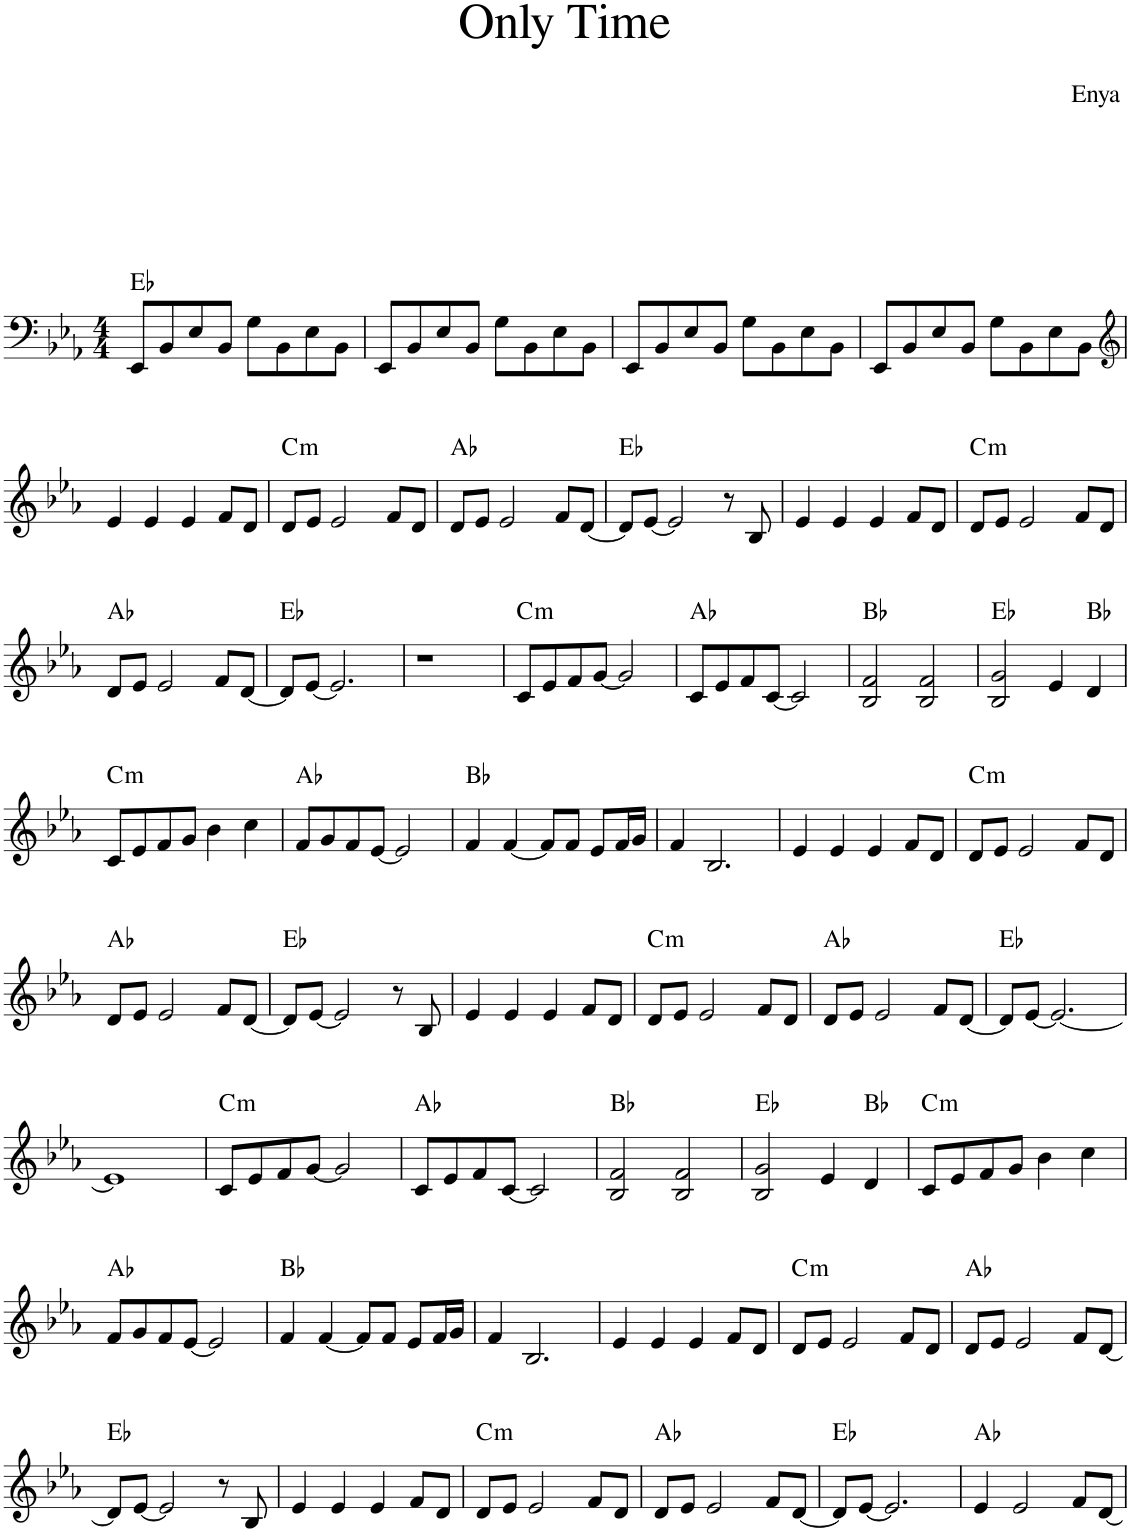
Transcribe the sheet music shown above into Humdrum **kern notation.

**kern	**harte
*part1	*part1
*staff1	*
*I"Piano	*
*I'Pno.	*
*clefF4	*
*k[b-e-a-]	*
*M4/4	*
=1	=1
8EE-/L	Eb:maj
8BB-/	.
8E-/	.
8BB-/J	.
8G\L	.
8BB-\	.
8E-\	.
8BB-\J	.
=2	=2
8EE-/L	.
8BB-/	.
8E-/	.
8BB-/J	.
8G\L	.
8BB-\	.
8E-\	.
8BB-\J	.
=3	=3
8EE-/L	.
8BB-/	.
8E-/	.
8BB-/J	.
8G\L	.
8BB-\	.
8E-\	.
8BB-\J	.
=4	=4
8EE-/L	.
8BB-/	.
8E-/	.
8BB-/J	.
8G\L	.
8BB-\	.
8E-\	.
8BB-\J	.
!!LO:LB:g=z
=5	=5
*clefG2	*
4e-/	.
4e-/	.
4e-/	.
8f/L	.
8d/J	.
=6	=6
!	!LO:H:kt=m
8d/L	C:min
8e-/J	.
2e-/	.
8f/L	.
8d/J	.
=7	=7
8d/L	Ab:maj
8e-/J	.
2e-/	.
8f/L	.
[8d/J	.
=8	=8
8d/L]	Eb:maj
[8e-/J	.
2e-/]	.
8r	.
8B-/	.
=9	=9
4e-/	.
4e-/	.
4e-/	.
8f/L	.
8d/J	.
=10	=10
!	!LO:H:kt=m
8d/L	C:min
8e-/J	.
2e-/	.
8f/L	.
8d/J	.
!!LO:LB:g=z
=11	=11
8d/L	Ab:maj
8e-/J	.
2e-/	.
8f/L	.
[8d/J	.
=12	=12
8d/L]	Eb:maj
[8e-/J	.
2.e-/]	.
=13	=13
1r	.
=14	=14
!	!LO:H:kt=m
8c/L	C:min
8e-/	.
8f/	.
[8g/J	.
2g/]	.
=15	=15
8c/L	Ab:maj
8e-/	.
8f/	.
[8c/J	.
2c/]	.
=16	=16
2B-/ 2f/	Bb:maj
2B-/ 2f/	.
=17	=17
2B-/ 2g/	Eb:maj
4e-/	.
4d/	Bb:maj
!!LO:LB:g=z
=18	=18
!	!LO:H:kt=m
8c/L	C:min
8e-/	.
8f/	.
8g/J	.
4b-\	.
4cc\	.
=19	=19
8f/L	Ab:maj
8g/	.
8f/	.
[8e-/J	.
2e-/]	.
=20	=20
4f/	Bb:maj
[4f/	.
8f/L]	.
8f/J	.
8e-/L	.
16f/L	.
16g/JJ	.
=21	=21
4f/	.
2.B-/	.
=22	=22
4e-/	.
4e-/	.
4e-/	.
8f/L	.
8d/J	.
=23	=23
!	!LO:H:kt=m
8d/L	C:min
8e-/J	.
2e-/	.
8f/L	.
8d/J	.
!!LO:LB:g=z
=24	=24
8d/L	Ab:maj
8e-/J	.
2e-/	.
8f/L	.
[8d/J	.
=25	=25
8d/L]	Eb:maj
[8e-/J	.
2e-/]	.
8r	.
8B-/	.
=26	=26
4e-/	.
4e-/	.
4e-/	.
8f/L	.
8d/J	.
=27	=27
!	!LO:H:kt=m
8d/L	C:min
8e-/J	.
2e-/	.
8f/L	.
8d/J	.
=28	=28
8d/L	Ab:maj
8e-/J	.
2e-/	.
8f/L	.
[8d/J	.
=29	=29
8d/L]	Eb:maj
[8e-/J	.
2.e-/_	.
!!LO:LB:g=z
=30	=30
1e-]	.
=31	=31
!	!LO:H:kt=m
8c/L	C:min
8e-/	.
8f/	.
[8g/J	.
2g/]	.
=32	=32
8c/L	Ab:maj
8e-/	.
8f/	.
[8c/J	.
2c/]	.
=33	=33
2B-/ 2f/	Bb:maj
2B-/ 2f/	.
=34	=34
2B-/ 2g/	Eb:maj
4e-/	.
4d/	Bb:maj
=35	=35
!	!LO:H:kt=m
8c/L	C:min
8e-/	.
8f/	.
8g/J	.
4b-\	.
4cc\	.
!!LO:LB:g=z
=36	=36
8f/L	Ab:maj
8g/	.
8f/	.
[8e-/J	.
2e-/]	.
=37	=37
4f/	Bb:maj
[4f/	.
8f/L]	.
8f/J	.
8e-/L	.
16f/L	.
16g/JJ	.
=38	=38
4f/	.
2.B-/	.
=39	=39
4e-/	.
4e-/	.
4e-/	.
8f/L	.
8d/J	.
=40	=40
!	!LO:H:kt=m
8d/L	C:min
8e-/J	.
2e-/	.
8f/L	.
8d/J	.
=41	=41
8d/L	Ab:maj
8e-/J	.
2e-/	.
8f/L	.
[8d/J	.
!!LO:LB:g=z
=42	=42
8d/L]	Eb:maj
[8e-/J	.
2e-/]	.
8r	.
8B-/	.
=43	=43
4e-/	.
4e-/	.
4e-/	.
8f/L	.
8d/J	.
=44	=44
!	!LO:H:kt=m
8d/L	C:min
8e-/J	.
2e-/	.
8f/L	.
8d/J	.
=45	=45
8d/L	Ab:maj
8e-/J	.
2e-/	.
8f/L	.
[8d/J	.
=46	=46
8d/L]	Eb:maj
[8e-/J	.
2.e-/]	.
=47	=47
4e-/	Ab:maj
2e-/	.
8f/L	.
[8d/J	.
=	=
*-	*-
